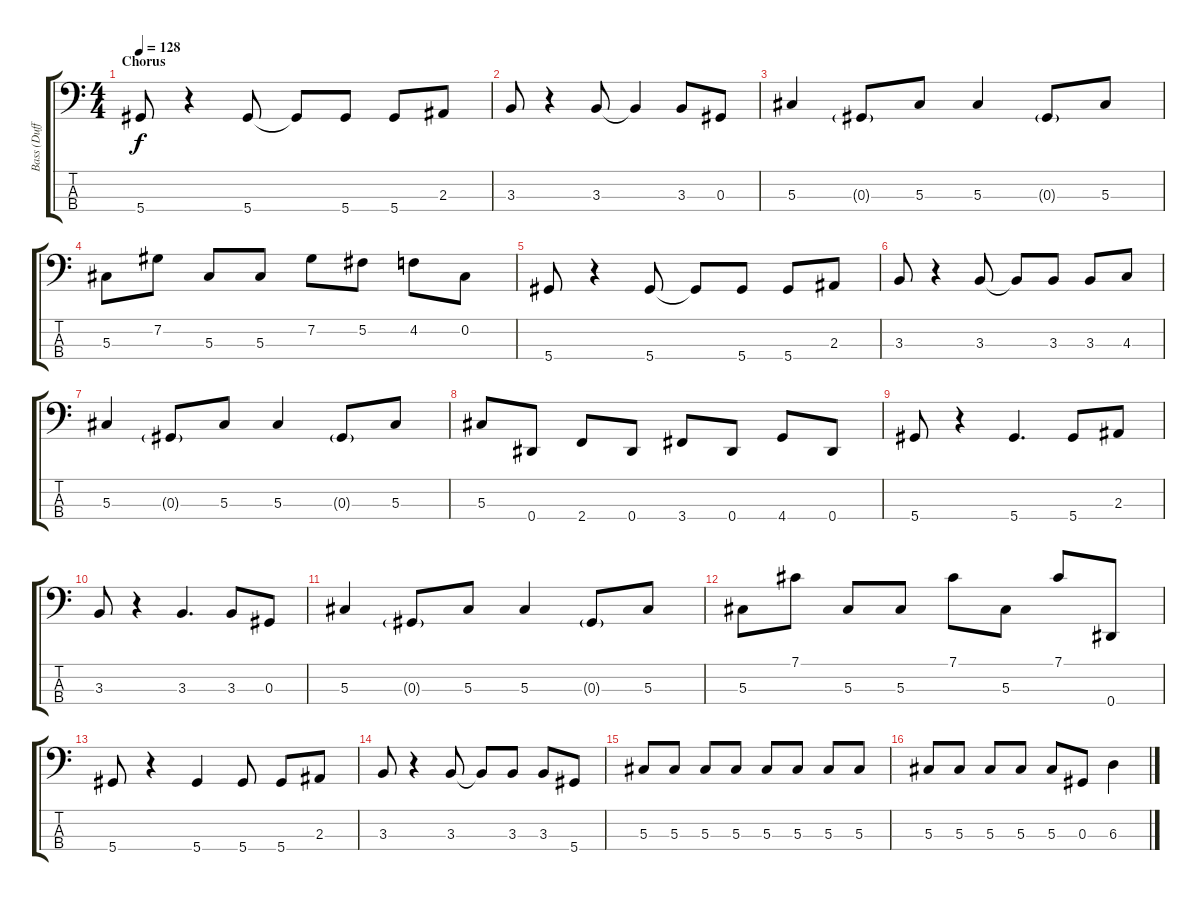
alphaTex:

\track ("Bass (Duff)" "Bass (Duff") {instrument electricbasspick}
\staff {score tabs}
\tuning (Gb2 Db2 Ab1 Eb1) {hide}
\ts (4 4)
\section ("" "Chorus")
\tempo 128
\clef f4
\ks c
5.4.8{dy f} r.4 5.4.8 5.4{t}.8 5.4.8 5.4.8 2.3.8 |
3.3.8 r.4 3.3.8 3.3{t}.4 3.3.8 0.3.8 |
5.3.4 0.3{g}.8 5.3.8 5.3.4 0.3{g}.8 5.3.8 |
5.3.8 7.2.8 5.3.8 5.3.8 7.2.8 5.2.8 4.2.8 0.2.8 |
5.4.8 r.4 5.4.8 5.4{t}.8 5.4.8 5.4.8 2.3.8 |
3.3.8 r.4 3.3.8 3.3{t}.8 3.3.8 3.3.8 4.3.8 |
5.3.4 0.3{g}.8 5.3.8 5.3.4 0.3{g}.8 5.3.8 |
5.3.8 0.4.8 2.4.8 0.4.8 3.4.8 0.4.8 4.4.8 0.4.8 |
5.4.8 r.4 5.4.4{d} 5.4.8 2.3.8 |
3.3.8 r.4 3.3.4{d} 3.3.8 0.3.8 |
5.3.4 0.3{g}.8 5.3.8 5.3.4 0.3{g}.8 5.3.8 |
5.3.8 7.1.8 5.3.8 5.3.8 7.1.8 5.3.8 7.1.8 0.4.8 |
5.4.8 r.4 5.4.4 5.4.8 5.4.8 2.3.8 |
3.3.8 r.4 3.3.8 3.3{t}.8 3.3.8 3.3.8 5.4.8 |
5.3.8 5.3.8 5.3.8 5.3.8 5.3.8 5.3.8 5.3.8 5.3.8 |
5.3.8 5.3.8 5.3.8 5.3.8 5.3.8 0.3.8 6.3.4
